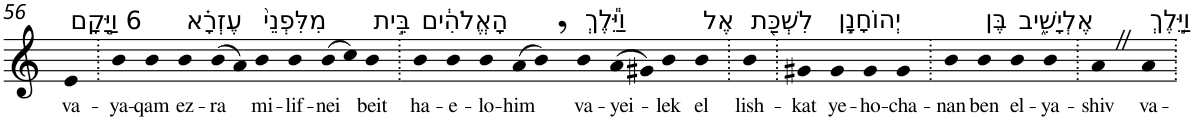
**kern	**text
*part1	*part1
*staff1	*staff1
*I"Piano	*
*I'Pno	*
!!LO:PB:g=z
*clefG2	*
*k[]	*
=56	=56
!LO:TX:a:t=6 וַיָּ֣קָם	!
!	!LO:LY:b
4e	va-
=57.	=57.
!	!LO:LY:b
4b	-ya-
!	!LO:LY:b
4b	-qam
!LO:TX:a:t=עֶזְרָ֗א	!
!	!LO:LY:b
4b	ez-
!	!LO:LY:b
(>8b	-ra
8a)	.
!LO:TX:a:t=מִלִּפְנֵי֙	!
!	!LO:LY:b
4b	mi-
!	!LO:LY:b
4b	-lif-
!	!LO:LY:b
(>8b	-nei
8cc)	.
!LO:TX:a:t=בֵּ֣ית	!
!	!LO:LY:b
4b	beit
=58.	=58.
!LO:TX:a:t=הָאֱלֹהִ֔ים	!
!	!LO:LY:b
4b	ha-
!	!LO:LY:b
4b	-e-
!	!LO:LY:b
4b	-lo-
!	!LO:LY:b
(>8a	-him
8b,)	.
!LO:TX:a:t=וַיֵּ֕לֶךְ	!
!	!LO:LY:b
4b	va-
!	!LO:LY:b
(>8a	-yei-
8g#X)	.
!	!LO:LY:b
4b	-lek
!LO:TX:a:t=אֶל	!
!	!LO:LY:b
4b	el
=59.	=59.
!LO:TX:a:t=לִשְׁכַּ֖ת	!
!	!LO:LY:b
4b	lish-
=60.	=60.
!	!LO:LY:b
4g#X	-kat
!LO:TX:a:t=יְהוֹחָנָ֣ן	!
!	!LO:LY:b
4g#	ye-
!	!LO:LY:b
4g#	-ho-
!	!LO:LY:b
4g#	-cha-
=61.	=61.
!	!LO:LY:b
4b	-nan
!LO:TX:a:t=בֶּן	!
!	!LO:LY:b
4b	ben
!LO:TX:a:t=אֶלְיָשִׁ֑יב	!
!	!LO:LY:b
4b	el-
!	!LO:LY:b
4b	-ya-
=62.	=62.
!	!LO:LY:b
4aZ	-shiv
!LO:TX:a:t=וַיֵּ֣לֶךְ	!
!	!LO:LY:b
4a	va-
=.	=.
*-	*-
